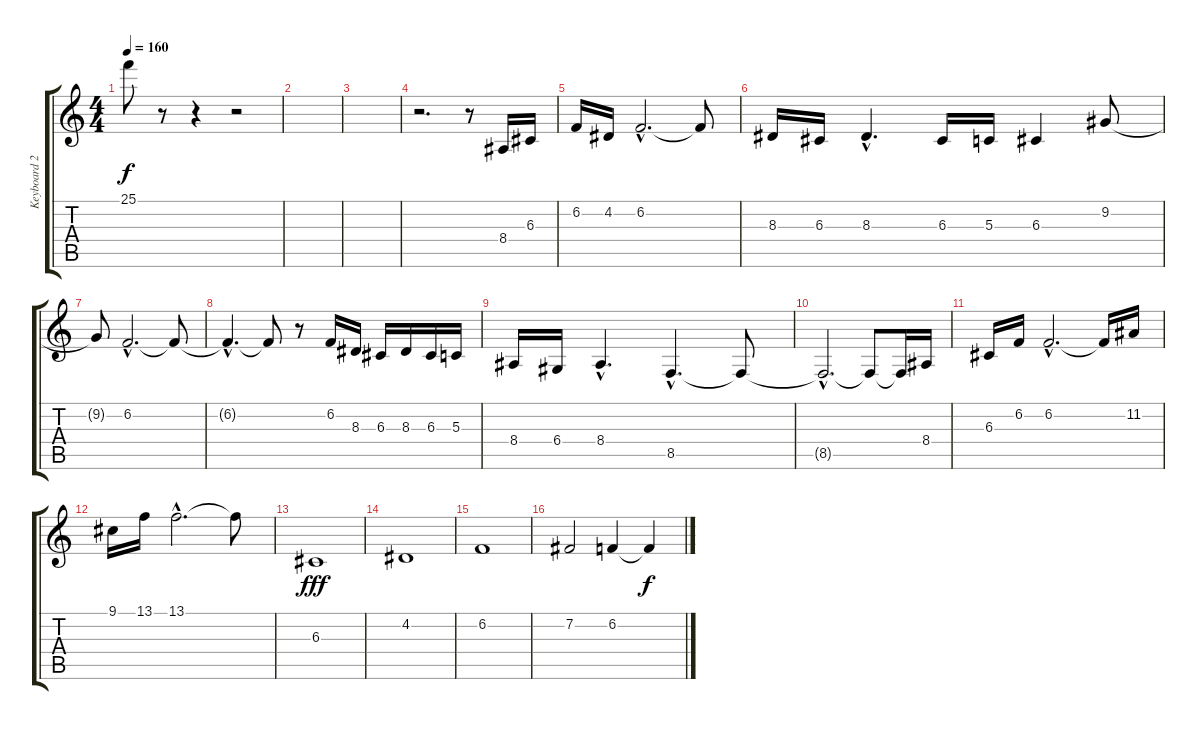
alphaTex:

\track ("Keyboard 2" "Keyboard 2") {instrument stringensemble1}
\staff {score tabs}
\tuning (E4 B3 G3 D3 A2 E2) {hide}
\ts (4 4)
\section ("" "")
\tempo 160
\clef g2
\ks c
25.1{t}.8{dy f} r.8 r.4 r.2 |
|
|
r.2{d} r.8 8.4.16 6.3.16 |
\section ("" "")
6.2.16 4.2.16 6.2{hac}.2{d} 6.2{t}.8 |
8.3.16 6.3.16 8.3{hac}.4{d} 6.3.16 5.3.16 6.3.4 9.2.8 |
9.2{t}.8 6.2{hac}.2{d} 6.2{t}.8 |
6.2{hac t}.4{d} 6.2{t}.8 r.8 6.2.16 8.3.16 6.3.16 8.3.16 6.3.16 5.3.16 |
8.4.16 6.4.16 8.4{hac}.4{d} 8.5{hac}.4{d} 8.5{t}.8 |
8.5{hac t}.2{d} 8.5{t}.8 8.5{t}.16 8.4.16 |
6.3.16 6.2.16 6.2{hac}.2{d} 6.2{t}.16 11.2.16 |
9.1.16 13.1.16 13.1{hac}.2{d} 13.1{t}.8 |
\section ("" "")
6.3.1{dy fff} |
4.2.1 |
6.2.1 |
7.2.2 6.2.4 6.2{t}.4{dy f}
